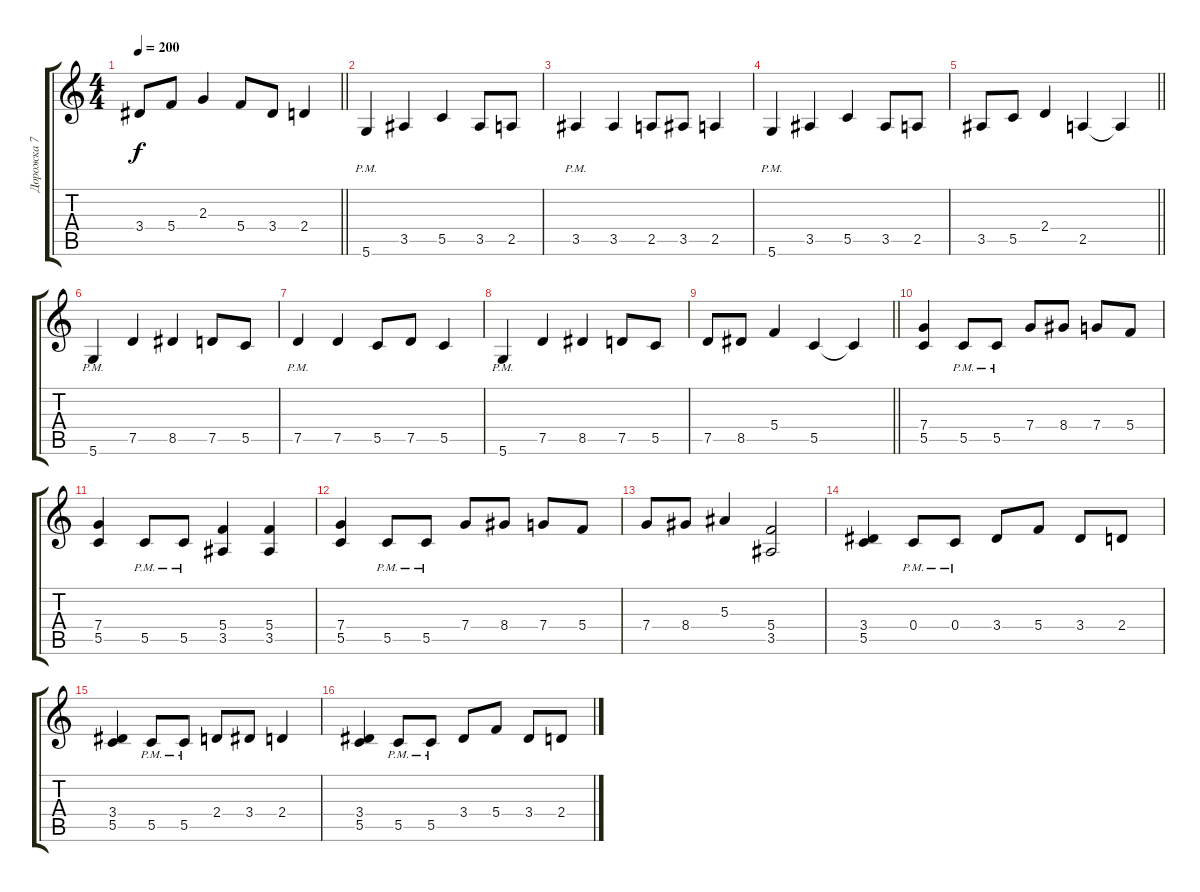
\track ("Дорожка 7" "Дорожка 7") {instrument overdrivenguitar}
\staff {score tabs}
\tuning (D4 A3 F3 C3 G2 D2) {hide}
\ts (4 4)
\tempo 200
\clef g2
\barLineRight lightlight
\ks c
3.4.8{dy f} 5.4.8 2.3.4 5.4.8 3.4.8 2.4.4 |
\section ("" "")
5.6{pm}.4 3.5.4 5.5.4 3.5.8 2.5.8 |
3.5{pm}.4 3.5.4 2.5.8 3.5.8 2.5.4 |
5.6{pm}.4 3.5.4 5.5.4 3.5.8 2.5.8 |
\barLineRight lightlight
3.5.8 5.5.8 2.4.4 2.5.4 2.5{t}.4 |
5.6{pm}.4 7.5.4 8.5.4 7.5.8 5.5.8 |
7.5{pm}.4 7.5.4 5.5.8 7.5.8 5.5.4 |
5.6{pm}.4 7.5.4 8.5.4 7.5.8 5.5.8 |
\barLineRight lightlight
7.5.8 8.5.8 5.4.4 5.5.4 5.5{t}.4 |
\section ("" "")
(7.4 5.5).4 5.5{pm}.8 5.5{pm}.8 7.4.8 8.4.8 7.4.8 5.4.8 |
(7.4 5.5).4 5.5{pm}.8 5.5{pm}.8 (5.4 3.5).4 (5.4 3.5).4 |
(7.4 5.5).4 5.5{pm}.8 5.5{pm}.8 7.4.8 8.4.8 7.4.8 5.4.8 |
7.4.8 8.4.8 5.3.4 (5.4 3.5).2 |
(3.4 5.5).4 0.4{pm}.8 0.4{pm}.8 3.4.8 5.4.8 3.4.8 2.4.8 |
(3.4 5.5).4 5.5{pm}.8 5.5{pm}.8 2.4.8 3.4.8 2.4.4 |
(3.4 5.5).4 5.5{pm}.8 5.5{pm}.8 3.4.8 5.4.8 3.4.8 2.4.8
